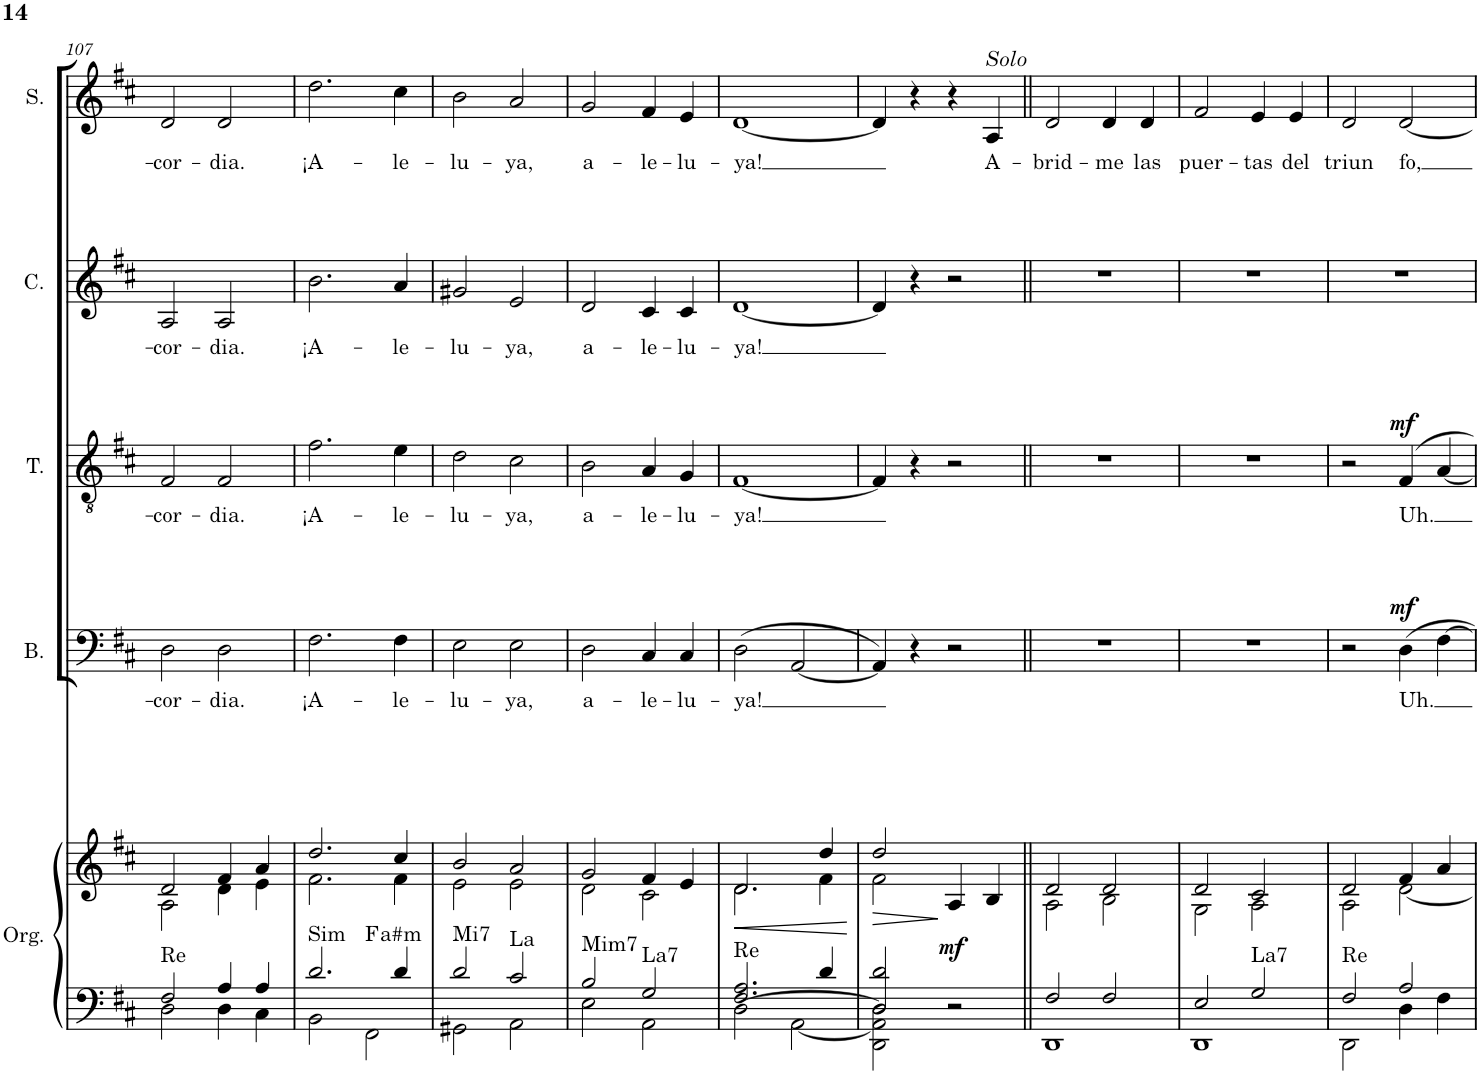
**kern	**kern	**dynam	**harte	**kern	**text	**dynam	**kern	**text	**dynam	**kern	**text	**kern	**text
*part5	*part5	*part5	*part5	*part4	*part4	*part4	*part3	*part3	*part3	*part2	*part2	*part1	*part1
*staff6	*staff5	*staff5/6	*	*staff4	*staff4	*staff4	*staff3	*staff3	*staff3	*staff2	*staff2	*staff1	*staff1
*I"Órgano	*	*	*	*I"Bajo	*	*	*I"Tenor	*	*	*I"Contralto	*	*I"Soprano	*
*	*	*	*	*I'B.	*	*	*I'T.	*	*	*I'C.	*	*I'S.	*
!!LO:PB:g=z
*clefF4	*clefG2	*	*	*clefF4	*	*	*clefGv2	*	*	*clefG2	*	*clefG2	*
*k[f#c#]	*k[f#c#]	*	*	*k[f#c#]	*	*	*k[f#c#]	*	*	*k[f#c#]	*	*k[f#c#]	*
*M2/2	*M2/2	*	*	*M2/2	*	*	*M2/2	*	*	*M2/2	*	*M2/2	*
*met(c|)	*met(c|)	*	*	*met(c|)	*	*	*met(c|)	*	*	*met(c|)	*	*met(c|)	*
=107	=107	=107	=107	=107	=107	=107	=107	=107	=107	=107	=107	=107	=107
*^	*^	*	*	*	*	*	*	*	*	*	*	*	*
!	!	!	!	!	!LO:H:kt=Re	!	!LO:LY:b	!	!	!LO:LY:b	!	!	!LO:LY:b	!	!LO:LY:b
2F#/	2D\	2d/	2A\	.	N	2D\	-cor-	.	2F#/	-cor-	.	2A/	-cor-	2d/	-cor-
!	!	!	!	!	!	!	!LO:LY:b	!	!	!LO:LY:b	!	!	!LO:LY:b	!	!LO:LY:b
4A/	4D\	4f#/	4d\	.	.	2D\	-dia.	.	2F#/	-dia.	.	2A/	-dia.	2d/	-dia.
4A/	4C#\	4a/	4e\	.	.	.	.	.	.	.	.	.	.	.	.
=108	=108	=108	=108	=108	=108	=108	=108	=108	=108	=108	=108	=108	=108	=108	=108
!	!	!	!	!	!LO:H:kt=Sim	!	!LO:LY:b	!	!	!LO:LY:b	!	!	!LO:LY:b	!	!LO:LY:b
*	*	*	*^	*	*	*	*	*	*	*	*	*	*	*	*
2.d/	2BB\	2.dd/	2.f#\	2ryy	.	N	2.F#\	¡A-	.	2.f#\	¡A-	.	2.b\	¡A-	2.dd\	¡A-
!	!	!	!	!	!	!LO:H:kt=a#m	!	!	!	!	!	!	!	!	!	!
.	2FF#\	.	.	2ryy	.	.	.	.	.	.	.	.	.	.	.	.
!	!	!	!	!	!	!	!	!LO:LY:b	!	!	!LO:LY:b	!	!	!LO:LY:b	!	!LO:LY:b
4d/	.	4cc#/	4f#\	.	.	.	4F#\	-le-	.	4e\	-le-	.	4a/	-le-	4cc#\	-le-
=109	=109	=109	=109	=109	=109	=109	=109	=109	=109	=109	=109	=109	=109	=109	=109	=109
!	!	!	!	!	!	!LO:H:kt=Mi7	!	!LO:LY:b	!	!	!LO:LY:b	!	!	!LO:LY:b	!	!LO:LY:b
*	*	*	*v	*v	*	*	*	*	*	*	*	*	*	*	*	*
2d/	2GG#X\	2b/	2e\	.	N	2E\	-lu-	.	2d\	-lu-	.	2g#X/	-lu-	2b\	-lu-
!	!	!	!	!	!LO:H:kt=La	!	!LO:LY:b	!	!	!LO:LY:b	!	!	!LO:LY:b	!	!LO:LY:b
2c#/	2AA\	2a/	2e\	.	N	2E\	-ya,	.	2c#\	-ya,	.	2e/	-ya,	2a/	-ya,
=110	=110	=110	=110	=110	=110	=110	=110	=110	=110	=110	=110	=110	=110	=110	=110
!	!	!	!	!	!LO:H:kt=Mim7	!	!LO:LY:b	!	!	!LO:LY:b	!	!	!LO:LY:b	!	!LO:LY:b
2B/	2E\	2g/	2d\	.	N	2D\	a-	.	2B\	a-	.	2d/	a-	2g/	a-
!	!	!	!	!	!LO:H:kt=La7	!	!LO:LY:b	!	!	!LO:LY:b	!	!	!LO:LY:b	!	!LO:LY:b
2G/	2AA\	4f#/	2c#\	.	N	4C#/	-le-	.	4A/	-le-	.	4c#/	-le-	4f#/	-le-
!	!	!	!	!	!	!	!LO:LY:b	!	!	!LO:LY:b	!	!	!LO:LY:b	!	!LO:LY:b
.	.	4e/	.	.	.	4C#/	-lu-	.	4G/	-lu-	.	4c#/	-lu-	4e/	-lu-
=111	=111	=111	=111	=111	=111	=111	=111	=111	=111	=111	=111	=111	=111	=111	=111
!	!	!	!	!LO:HP:b	!LO:H:kt=Re	!	!LO:LY:b	!	!	!LO:LY:b	!	!	!LO:LY:b	!	!LO:LY:b
2.F#/ 2.A/	[>2D\	2.d/	2.d\	<	N	(2D\	-ya!	.	[1F#	-ya!	.	[1d	-ya!	[1d	-ya!
.	[2AA\	.	.	.	.	[2AA/	.	.	.	.	.	.	.	.	.
4d/	.	4dd/	4f#\	.	.	.	.	.	.	.	.	.	.	.	.
*v	*v	*	*	*	*	*	*	*	*	*	*	*	*	*	*
*	*v	*v	*	*	*	*	*	*	*	*	*	*	*	*
.	.	[	.	.	.	.	.	.	.	.	.	.	.
=112	=112	=112	=112	=112	=112	=112	=112	=112	=112	=112	=112	=112	=112
*^	*	*	*	*	*	*	*	*	*	*	*	*	*
!	!	!	!LO:HP:b	!	!	!	!	!	!	!	!	!	!	!
*	*	*^	*	*	*	*	*	*	*	*	*	*	*	*
2D/ 2d/	2DD\ 2AA\] 2D\]	2dd/	2f#\	>	.	4AA/])	.	.	4F#/]	.	.	4d/]	.	4d/]	.
.	.	.	.	.	.	4r	.	.	4r	.	.	4r	.	4r	.
!	!	!	!	!LO:DY:n=1:b	!	!	!	!	!	!	!	!	!	!	!
2r	2ryy	4A/	2ryy	] mf	.	2r	.	.	2r	.	.	2r	.	4r	.
!	!	!	!	!	!	!	!	!	!	!	!	!	!	!LO:TX:a:i:t=Solo	!
!	!	!	!	!	!	!	!	!	!	!	!	!	!	!	!LO:LY:b
.	.	4B/	.	.	.	.	.	.	.	.	.	.	.	4A/	A-
=113||	=113||	=113||	=113||	=113||	=113||	=113||	=113||	=113||	=113||	=113||	=113||	=113||	=113||	=113||	=113||
!	!	!	!	!	!	!	!	!	!	!	!	!	!	!	!LO:LY:b
2F#/	1DD	2d/	2A\	.	.	1r	.	.	1r	.	.	1r	.	2d/	-brid-
!	!	!	!	!	!	!	!	!	!	!	!	!	!	!	!LO:LY:b
2F#/	.	2d/	2B\	.	.	.	.	.	.	.	.	.	.	4d/	-me
!	!	!	!	!	!	!	!	!	!	!	!	!	!	!	!LO:LY:b
.	.	.	.	.	.	.	.	.	.	.	.	.	.	4d/	las
=114	=114	=114	=114	=114	=114	=114	=114	=114	=114	=114	=114	=114	=114	=114	=114
!	!	!	!	!	!	!	!	!	!	!	!	!	!	!	!LO:LY:b
2E/	1DD	2d/	2G\	.	.	1r	.	.	1r	.	.	1r	.	2f#/	puer-
!	!	!	!	!	!LO:H:kt=La7	!	!	!	!	!	!	!	!	!	!LO:LY:b
2G/	.	2c#/	2A\	.	N	.	.	.	.	.	.	.	.	4e/	-tas
!	!	!	!	!	!	!	!	!	!	!	!	!	!	!	!LO:LY:b
.	.	.	.	.	.	.	.	.	.	.	.	.	.	4e/	del
=115	=115	=115	=115	=115	=115	=115	=115	=115	=115	=115	=115	=115	=115	=115	=115
!	!	!	!	!	!LO:H:kt=Re	!	!	!	!	!	!	!	!	!	!LO:LY:b
2F#/	2DD\	2d/	2A\	.	N	2r	.	.	2r	.	.	1r	.	2d/	triun
!	!	!	!	!	!	!	!LO:LY:b	!LO:DY:a	!	!LO:LY:b	!LO:DY:a	!	!	!	!LO:LY:b
2A/	4D\	4f#/	[2d\	.	.	4D\	Uh.	mf	4F#/	Uh.	mf	.	.	[2d/	-fo,
.	4F#\	4a/	.	.	.	[4F#\	.	.	[4A/	.	.	.	.	.	.
*v	*v	*	*	*	*	*	*	*	*	*	*	*	*	*	*
*	*v	*v	*	*	*	*	*	*	*	*	*	*	*	*
=	=	=	=	=	=	=	=	=	=	=	=	=	=
*-	*-	*-	*-	*-	*-	*-	*-	*-	*-	*-	*-	*-	*-
